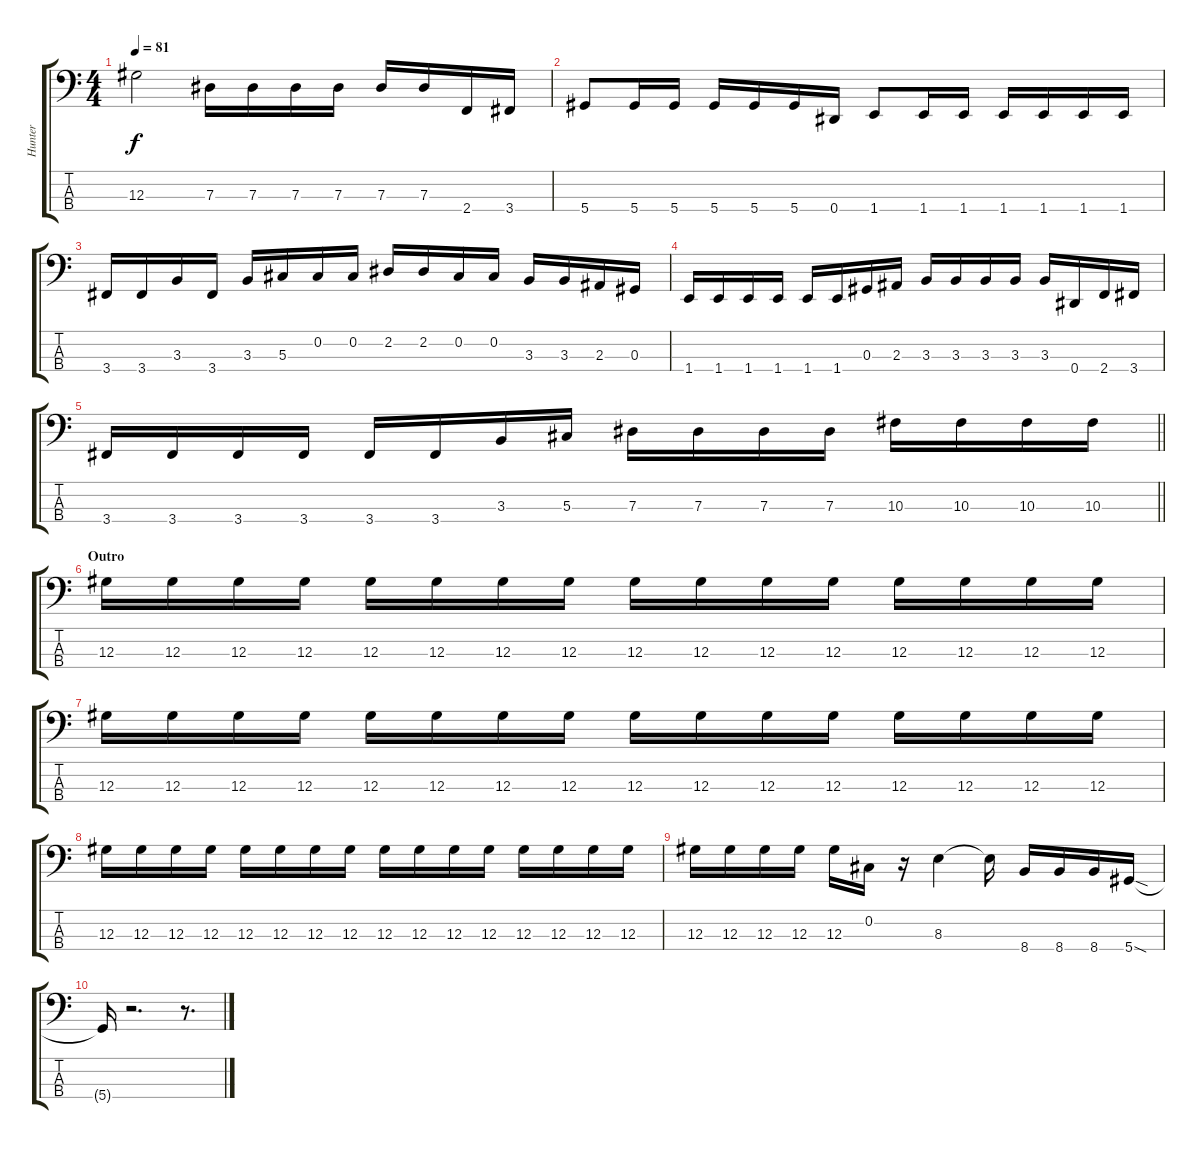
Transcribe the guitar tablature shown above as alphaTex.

\track ("Hunter " "Hunter ") {instrument electricbasspick}
\staff {score tabs}
\tuning (Gb2 Db2 Ab1 Eb1) {hide}
\ts (4 4)
\tempo 81
\clef f4
\ks c
12.3.2{dy f} 7.3.16 7.3.16 7.3.16 7.3.16 7.3.16 7.3.16 2.4.16 3.4.16 |
5.4.8 5.4.16 5.4.16 5.4.16 5.4.16 5.4.16 0.4.16 1.4.8 1.4.16 1.4.16 1.4.16 1.4.16 1.4.16 1.4.16 |
3.4.16 3.4.16 3.3.16 3.4.16 3.3.16 5.3.16 0.2.16 0.2.16 2.2.16 2.2.16 0.2.16 0.2.16 3.3.16 3.3.16 2.3.16 0.3.16 |
1.4.16 1.4.16 1.4.16 1.4.16 1.4.16 1.4.16 0.3.16 2.3.16 3.3.16 3.3.16 3.3.16 3.3.16 3.3.16 0.4.16 2.4.16 3.4.16 |
\barLineRight lightlight
3.4.16 3.4.16 3.4.16 3.4.16 3.4.16 3.4.16 3.3.16 5.3.16 7.3.16 7.3.16 7.3.16 7.3.16 10.3.16 10.3.16 10.3.16 10.3.16 |
\section ("" "Outro")
12.3.16 12.3.16 12.3.16 12.3.16 12.3.16 12.3.16 12.3.16 12.3.16 12.3.16 12.3.16 12.3.16 12.3.16 12.3.16 12.3.16 12.3.16 12.3.16 |
12.3.16 12.3.16 12.3.16 12.3.16 12.3.16 12.3.16 12.3.16 12.3.16 12.3.16 12.3.16 12.3.16 12.3.16 12.3.16 12.3.16 12.3.16 12.3.16 |
12.3.16 12.3.16 12.3.16 12.3.16 12.3.16 12.3.16 12.3.16 12.3.16 12.3.16 12.3.16 12.3.16 12.3.16 12.3.16 12.3.16 12.3.16 12.3.16 |
12.3.16 12.3.16 12.3.16 12.3.16 12.3.16 0.2.16 r.16 8.3.4 8.3{t}.16 8.4.16 8.4.16 8.4.16 5.4{sod}.16 |
5.4{t}.16 r.2{d} r.8{d}
